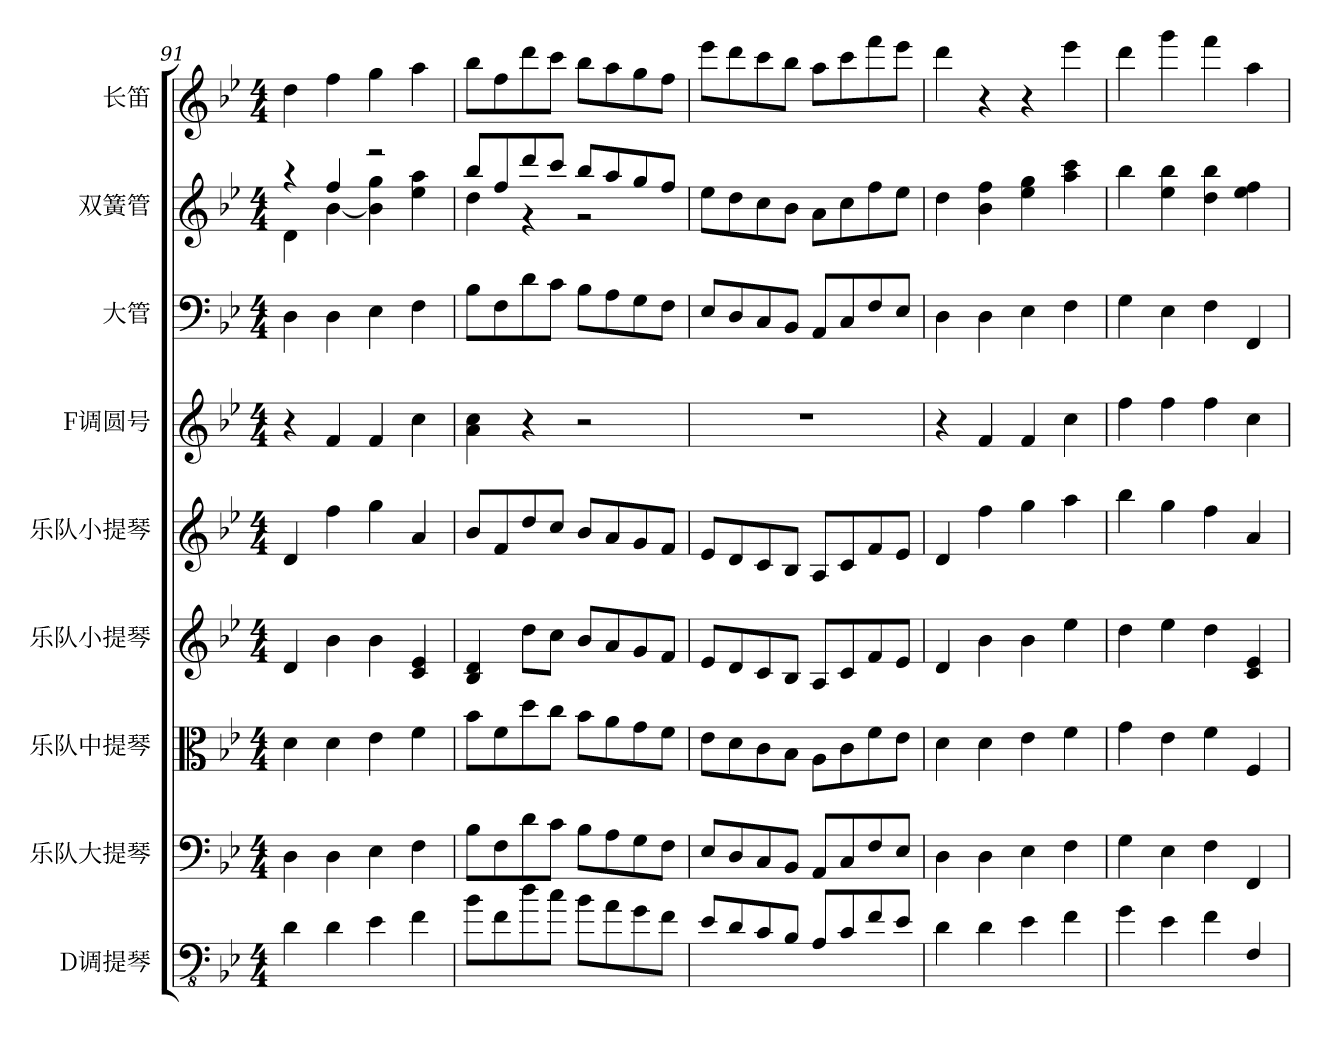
**kern	**kern	**kern	**kern	**kern	**kern	**kern	**kern	**kern
*part9	*part8	*part7	*part6	*part5	*part4	*part3	*part2	*part1
*staff9	*staff8	*staff7	*staff6	*staff5	*staff4	*staff3	*staff2	*staff1
*I"D调提琴	*I"乐队大提琴	*I"乐队中提琴	*I"乐队小提琴	*I"乐队小提琴	*I"F调圆号	*I"大管	*I"双簧管	*I"长笛
*clefFv4	*clefF4	*clefC3	*clefG2	*clefG2	*clefG2	*clefF4	*clefG2	*clefG2
*ITrd7c12	*	*	*	*	*ITrd4c7	*	*	*
*k[b-e-]	*k[b-e-]	*k[b-e-]	*k[b-e-]	*k[b-e-]	*k[b-e-a-]	*k[b-e-]	*k[b-e-]	*k[b-e-]
*M4/4	*M4/4	*M4/4	*M4/4	*M4/4	*M4/4	*M4/4	*M4/4	*M4/4
*MM200	*MM200	*MM200	*MM200	*MM200	*MM200	*MM200	*MM200	*MM200
=91	=91	=91	=91	=91	=91	=91	=91	=91
*	*	*	*	*	*	*	*^	*
4DD\	4D\	4d\	4d/	4d/	4r	4D\	4r	4d\	4dd\
4DD\	4D\	4d\	4b-\	4ff\	4B-/	4D\	4ff/	[4b-\	4ff\
4EE-\	4E-\	4e-\	4b-\	4gg\	4B-/	4E-\	2r	4b-\] 4gg\	4gg\
4FF\	4F\	4f\	4c/ 4e-/	4a/	4f\	4F\	.	4ee-\ 4aa\	4aa\
=92	=92	=92	=92	=92	=92	=92	=92	=92	=92
*	*	*	*	*	*	*	*	*	*MM210
8BB-\L	8B-\L	8b-\L	4B-/ 4d/	8b-/L	4d\ 4f\	8B-\L	8bb-/L	4dd\	8bb-\L
8FF\	8F\	8f\	.	8f/	.	8F\	8ff/	.	8ff\
8D\	8d\	8dd\	8dd\L	8dd/	4r	8d\	8ddd/	4r	8ddd\
8C\J	8c\J	8cc\J	8cc\J	8cc/J	.	8c\J	8ccc/J	.	8ccc\J
8BB-\L	8B-\L	8b-\L	8b-/L	8b-/L	2r	8B-\L	8bb-/L	2r	8bb-\L
8AA\	8A\	8a\	8a/	8a/	.	8A\	8aa/	.	8aa\
8GG\	8G\	8g\	8g/	8g/	.	8G\	8gg/	.	8gg\
8FF\J	8F\J	8f\J	8f/J	8f/J	.	8F\J	8ff/J	.	8ff\J
*	*	*	*	*	*	*	*v	*v	*
!!LO:PB:g=z
=93	=93	=93	=93	=93	=93	=93	=93	=93
8EE-/L	8E-/L	8e-\L	8e-/L	8e-/L	1r	8E-/L	8ee-\L	8eee-\L
8DD/	8D/	8d\	8d/	8d/	.	8D/	8dd\	8ddd\
8CC/	8C/	8c\	8c/	8c/	.	8C/	8cc\	8ccc\
8BBB-/J	8BB-/J	8B-\J	8B-/J	8B-/J	.	8BB-/J	8b-\J	8bb-\J
8AAA/L	8AA/L	8A\L	8A/L	8A/L	.	8AA/L	8a\L	8aa\L
8CC/	8C/	8c\	8c/	8c/	.	8C/	8cc\	8ccc\
8FF/	8F/	8f\	8f/	8f/	.	8F/	8ff\	8fff\
8EE-/J	8E-/J	8e-\J	8e-/J	8e-/J	.	8E-/J	8ee-\J	8eee-\J
=94	=94	=94	=94	=94	=94	=94	=94	=94
*	*	*	*	*	*	*	*	*MM200
4DD\	4D\	4d\	4d/	4d/	4r	4D\	4dd\	4ddd\
4DD\	4D\	4d\	4b-\	4ff\	4B-/	4D\	4b-\ 4ff\	4r
4EE-\	4E-\	4e-\	4b-\	4gg\	4B-/	4E-\	4ee-\ 4gg\	4r
4FF\	4F\	4f\	4ee-\	4aa\	4f\	4F\	4aa\ 4ccc\	4eee-\
=95	=95	=95	=95	=95	=95	=95	=95	=95
4GG\	4G\	4g\	4dd\	4bb-\	4b-\	4G\	4bb-\	4ddd\
4EE-\	4E-\	4e-\	4ee-\	4gg\	4b-\	4E-\	4ee-\ 4bb-\	4ggg\
4FF\	4F\	4f\	4dd\	4ff\	4b-\	4F\	4dd\ 4bb-\	4fff\
4FFF/	4FF/	4F/	4c/ 4e-/	4a/	4f\	4FF/	4ee-\ 4ff\	4aa\
=	=	=	=	=	=	=	=	=
*-	*-	*-	*-	*-	*-	*-	*-	*-
